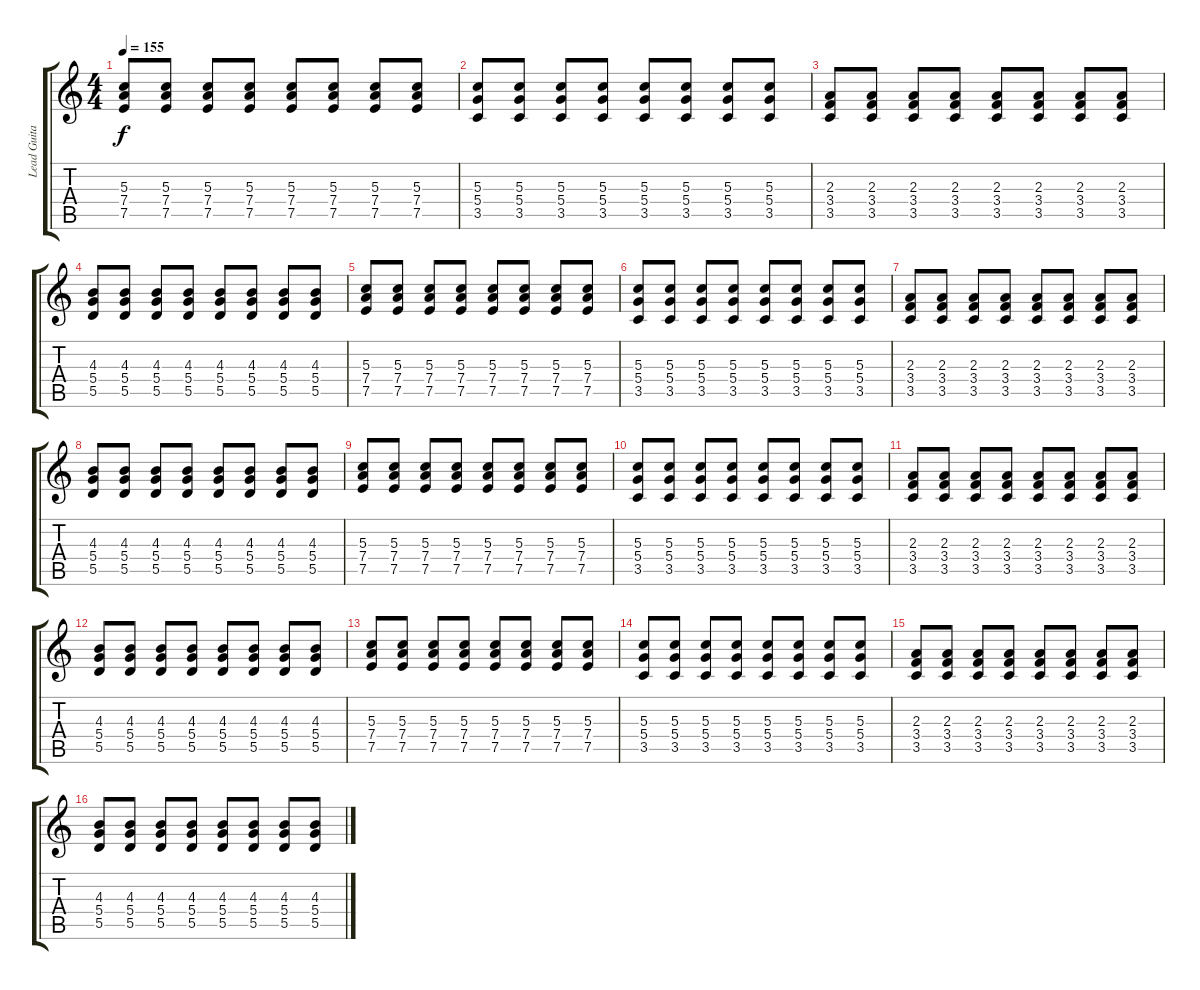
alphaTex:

\track ("Lead Guitar" "Lead Guita") {instrument overdrivenguitar}
\staff {score tabs}
\tuning (E4 B3 G3 D3 A2 E2) {hide}
\ts (4 4)
\tempo 155
\clef g2
\ks c
(5.3 7.4 7.5).8{dy f} (5.3 7.4 7.5).8 (5.3 7.4 7.5).8 (5.3 7.4 7.5).8 (5.3 7.4 7.5).8 (5.3 7.4 7.5).8 (5.3 7.4 7.5).8 (5.3 7.4 7.5).8 |
(5.3 5.4 3.5).8 (5.3 5.4 3.5).8 (5.3 5.4 3.5).8 (5.3 5.4 3.5).8 (5.3 5.4 3.5).8 (5.3 5.4 3.5).8 (5.3 5.4 3.5).8 (5.3 5.4 3.5).8 |
(2.3 3.4 3.5).8 (2.3 3.4 3.5).8 (2.3 3.4 3.5).8 (2.3 3.4 3.5).8 (2.3 3.4 3.5).8 (2.3 3.4 3.5).8 (2.3 3.4 3.5).8 (2.3 3.4 3.5).8 |
(4.3 5.4 5.5).8 (4.3 5.4 5.5).8 (4.3 5.4 5.5).8 (4.3 5.4 5.5).8 (4.3 5.4 5.5).8 (4.3 5.4 5.5).8 (4.3 5.4 5.5).8 (4.3 5.4 5.5).8 |
(5.3 7.4 7.5).8 (5.3 7.4 7.5).8 (5.3 7.4 7.5).8 (5.3 7.4 7.5).8 (5.3 7.4 7.5).8 (5.3 7.4 7.5).8 (5.3 7.4 7.5).8 (5.3 7.4 7.5).8 |
(5.3 5.4 3.5).8 (5.3 5.4 3.5).8 (5.3 5.4 3.5).8 (5.3 5.4 3.5).8 (5.3 5.4 3.5).8 (5.3 5.4 3.5).8 (5.3 5.4 3.5).8 (5.3 5.4 3.5).8 |
(2.3 3.4 3.5).8 (2.3 3.4 3.5).8 (2.3 3.4 3.5).8 (2.3 3.4 3.5).8 (2.3 3.4 3.5).8 (2.3 3.4 3.5).8 (2.3 3.4 3.5).8 (2.3 3.4 3.5).8 |
(4.3 5.4 5.5).8 (4.3 5.4 5.5).8 (4.3 5.4 5.5).8 (4.3 5.4 5.5).8 (4.3 5.4 5.5).8 (4.3 5.4 5.5).8 (4.3 5.4 5.5).8 (4.3 5.4 5.5).8 |
(5.3 7.4 7.5).8 (5.3 7.4 7.5).8 (5.3 7.4 7.5).8 (5.3 7.4 7.5).8 (5.3 7.4 7.5).8 (5.3 7.4 7.5).8 (5.3 7.4 7.5).8 (5.3 7.4 7.5).8 |
(5.3 5.4 3.5).8 (5.3 5.4 3.5).8 (5.3 5.4 3.5).8 (5.3 5.4 3.5).8 (5.3 5.4 3.5).8 (5.3 5.4 3.5).8 (5.3 5.4 3.5).8 (5.3 5.4 3.5).8 |
(2.3 3.4 3.5).8 (2.3 3.4 3.5).8 (2.3 3.4 3.5).8 (2.3 3.4 3.5).8 (2.3 3.4 3.5).8 (2.3 3.4 3.5).8 (2.3 3.4 3.5).8 (2.3 3.4 3.5).8 |
(4.3 5.4 5.5).8 (4.3 5.4 5.5).8 (4.3 5.4 5.5).8 (4.3 5.4 5.5).8 (4.3 5.4 5.5).8 (4.3 5.4 5.5).8 (4.3 5.4 5.5).8 (4.3 5.4 5.5).8 |
(5.3 7.4 7.5).8 (5.3 7.4 7.5).8 (5.3 7.4 7.5).8 (5.3 7.4 7.5).8 (5.3 7.4 7.5).8 (5.3 7.4 7.5).8 (5.3 7.4 7.5).8 (5.3 7.4 7.5).8 |
(5.3 5.4 3.5).8 (5.3 5.4 3.5).8 (5.3 5.4 3.5).8 (5.3 5.4 3.5).8 (5.3 5.4 3.5).8 (5.3 5.4 3.5).8 (5.3 5.4 3.5).8 (5.3 5.4 3.5).8 |
(2.3 3.4 3.5).8 (2.3 3.4 3.5).8 (2.3 3.4 3.5).8 (2.3 3.4 3.5).8 (2.3 3.4 3.5).8 (2.3 3.4 3.5).8 (2.3 3.4 3.5).8 (2.3 3.4 3.5).8 |
(4.3 5.4 5.5).8 (4.3 5.4 5.5).8 (4.3 5.4 5.5).8 (4.3 5.4 5.5).8 (4.3 5.4 5.5).8 (4.3 5.4 5.5).8 (4.3 5.4 5.5).8 (4.3 5.4 5.5).8
